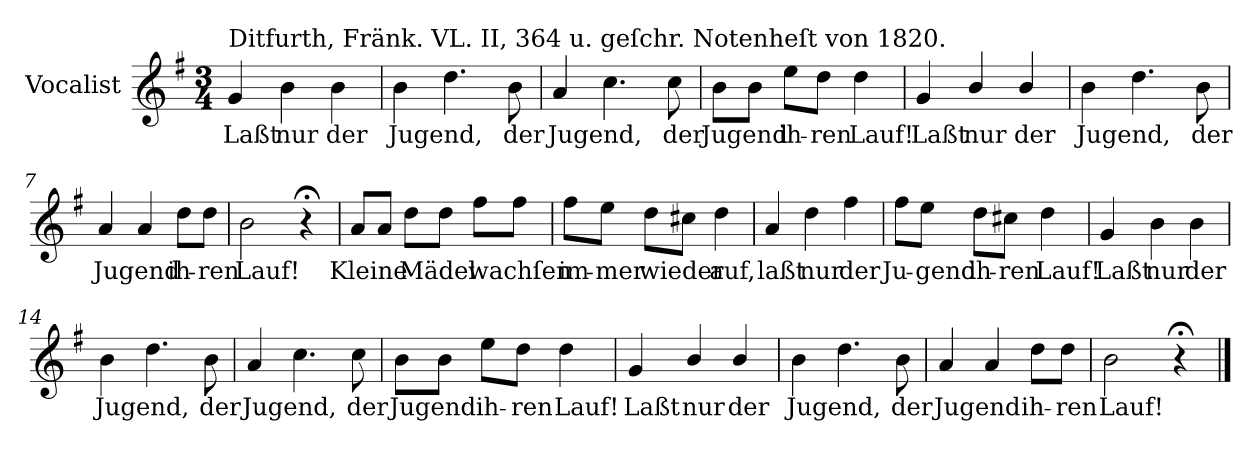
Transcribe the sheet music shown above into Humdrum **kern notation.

**kern	**text
*part1	*part1
*staff1	*staff1
*I"Vocalist	*
*k[f#]	*
*G:	*
*M3/4	*
=1	=1
!LO:TX:a:t=Ditfurth, Fränk. VL. II, 364 u. geſchr. Notenheſt von 1820.	!
4g	Laßt
4b	nur
4b	der
=2	=2
4b	Jugend,
4.dd	.
8b	der
=3	=3
4a	Jugend,
4.cc	.
8cc	der
=4	=4
8bL	Jugend
8bJ	.
8eeL	ih-
8ddJ	-ren
4dd	Lauf!
=5	=5
4g	Laßt
4b/	nur
4b/	der
=6	=6
4b	Jugend,
4.dd	.
8b	der
=7	=7
4a	Jugend
4a	.
8ddL	ih-
8ddJ	-ren
=8	=8
2b	Lauf!
4r;<	.
=9	=9
8aL	Kleine
8aJ	.
8ddL	Mädel
8ddJ	.
8ff#L	wachſen
8ff#J	.
=10	=10
8ff#L	im-
8eeJ	-mer
8ddL	wieder
8cc#XJ	.
4dd	auf,
=11	=11
4a	laßt
4dd	nur
4ff#	der
=12	=12
8ff#L	Ju-
8eeJ	-gend
8ddL	ih-
8cc#XJ	-ren
4dd	Lauf!
=13	=13
4g	Laßt
4b	nur
4b	der
=14	=14
4b	Jugend,
4.dd	.
8b	der
=15	=15
4a	Jugend,
4.cc	.
8cc	der
=16	=16
8bL	Jugend
8bJ	.
8eeL	ih-
8ddJ	-ren
4dd	Lauf!
=17	=17
4g	Laßt
4b/	nur
4b/	der
=18	=18
4b	Jugend,
4.dd	.
8b	der
=19	=19
4a	Jugend
4a	.
8ddL	ih-
8ddJ	-ren
=20	=20
2b	Lauf!
4r;<	.
==	==
*-	*-
